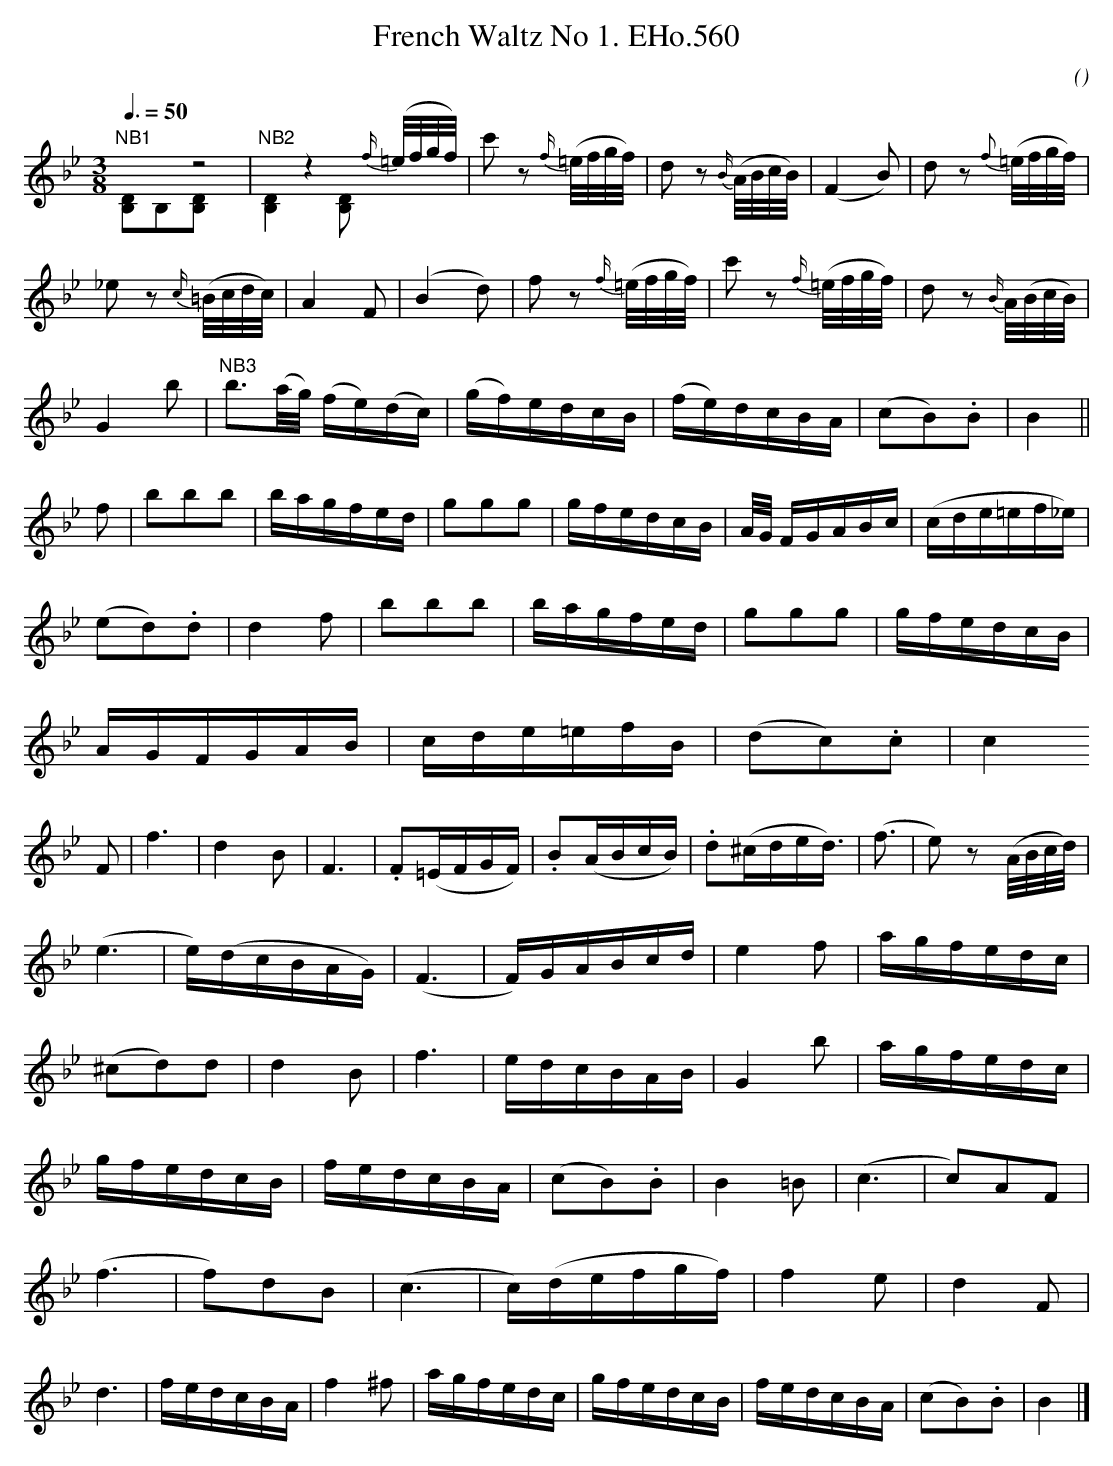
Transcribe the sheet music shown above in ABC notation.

X:1
T:French Waltz No 1. EHo.560
M:3/8
L:1/16
Q:3/8=50
C:
O:
K:Bb
"NB1"x4z8 &[B,2D2]B,2[B,2D2] | "NB2"x2z4{f/}(=e/f/g/f/)&[B,4D4][B,2D2]| c'2z2 {f/}(=e/f/g/f/) | d2z2 {B/}(A/B/c/B/) | (F4B2) | d2z2 {f}(=e/f/g/f/) |
_e2z2 {c/}(=B/c/d/c/) | A4F2 | (B4d2) | f2z2 {f/}(=e/f/g/f/) | c'2z2 {f/}(=e/f/g/f/) | d2z2 {B/}A/(B/c/B/) |
G4b2 |"NB3" b6/(a/g/) (fe)(dc) | (gf)edcB | (fe)dcBA | (c2B2).B2 | B4||
f2 | b2b2b2 | bagfed | g2g2g2 | gfedcB | A/G/ FGABc | (cde=ef_e) |
(e2d2).d2 | d4f2 | b2b2b2 | bagfed | g2g2g2 | gfedcB |
AGFGAB | cde=efB | (d2c2).c2 | c4
F2 | f6 | d4B2 | F6 | .F2(=EFGF) | .B2(ABcB) | .d2(^cded) | (>f6 | e2)z2 (A/B/c/d/) |
(e6 | e)(dcBAG) | (F6 | F)GABcd | e4f2 | agfedc |
(^c2d2)d2 | d4B2 | f6 | edcBAB | G4b2 | agfedc |
gfedcB | fedcBA | (c2B2).B2 | B4=B2 | (c6 | c2)A2F2 |
(f6 | f2)d2B2 | (c6 | c)(defgf) | f4e2 | d4F2 |
d6 | fedcBA | f4^f2 | agfedc | gfedcB | fedcBA | (c2B2).B2 | B4 |]
